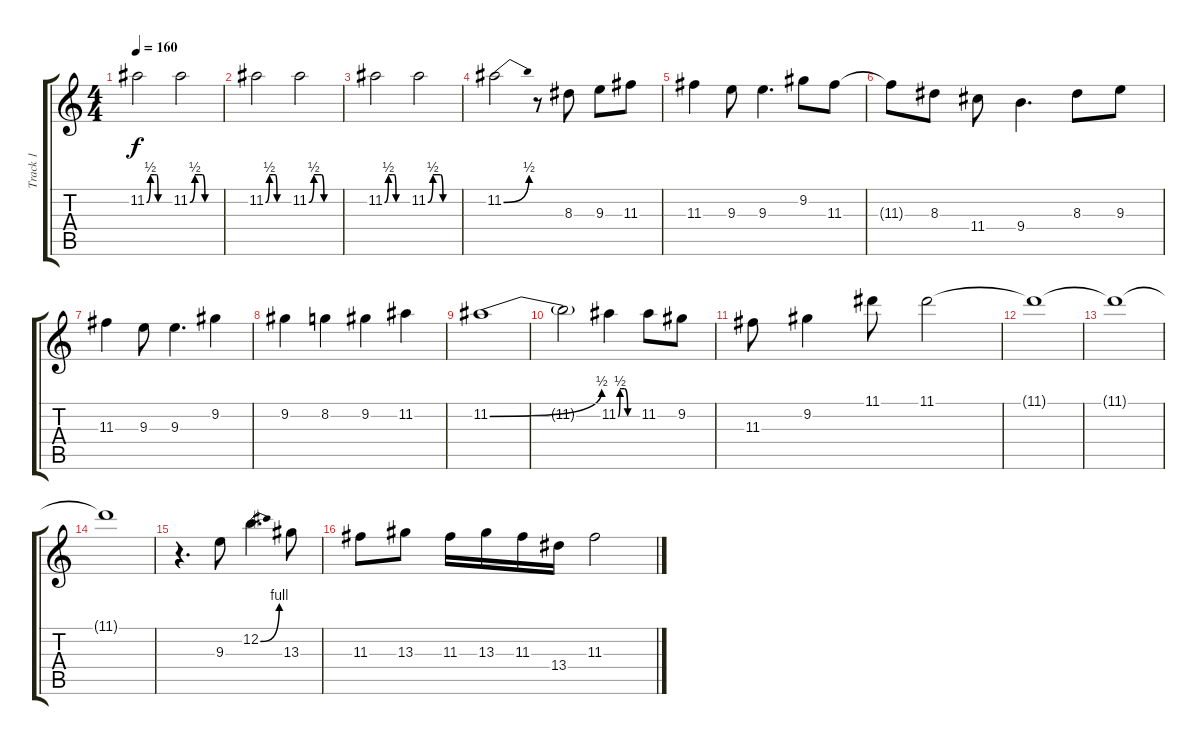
\track ("Track 1" "Track 1") {instrument overdrivenguitar}
\staff {score tabs}
\tuning (E4 B3 G3 D3 A2 E2) {hide}
\ts (4 4)
\tempo 160
\clef g2
\ks c
11.2{be (custom 0 0 10 2 20 2 26 2 30 0 60 0)}.2{dy f} 11.2{be (custom 0 0 10 2 20 2 25 2 30 0 60 0)}.2 |
11.2{be (custom 0 0 10 2 20 2 25 2 30 0 60 0)}.2 11.2{be (custom 0 0 10 2 20 2 25 2 30 0 60 0)}.2 |
11.2{be (custom 0 0 10 2 20 2 25 2 30 0 60 0)}.2 11.2{be (custom 0 0 10 2 20 2 25 2 30 0 60 0)}.2 |
11.2{be (bend 0 0 60 2)}.2 r.8 8.3.8 9.3.8 11.3.8 |
11.3.4 9.3.8 9.3.4{d} 9.2.8 11.3.8 |
11.3{t}.8 8.3.8 11.4.8 9.4.4{d} 8.3.8 9.3.8 |
11.3.4 9.3.8 9.3.4{d} 9.2.4 |
9.2.4 8.2.4 9.2.4 11.2.4 |
11.2{be (bend 0 0 60 2)}.1 |
11.2{t}.2 11.2{be (custom 0 0 6 2 10 2 20 2 30 0 60 0)}.4 11.2.8 9.2.8 |
11.3.8 9.2.4 11.1.8 11.1.2 |
11.1{t}.1 |
11.1{t}.1 |
11.1{t}.1 |
r.4{d} 9.3.8 12.2{be (bend 0 0 60 4)}.4{d} 13.3.8 |
11.3.8 13.3.8 11.3.16 13.3.16 11.3.16 13.4.16 11.3.2
